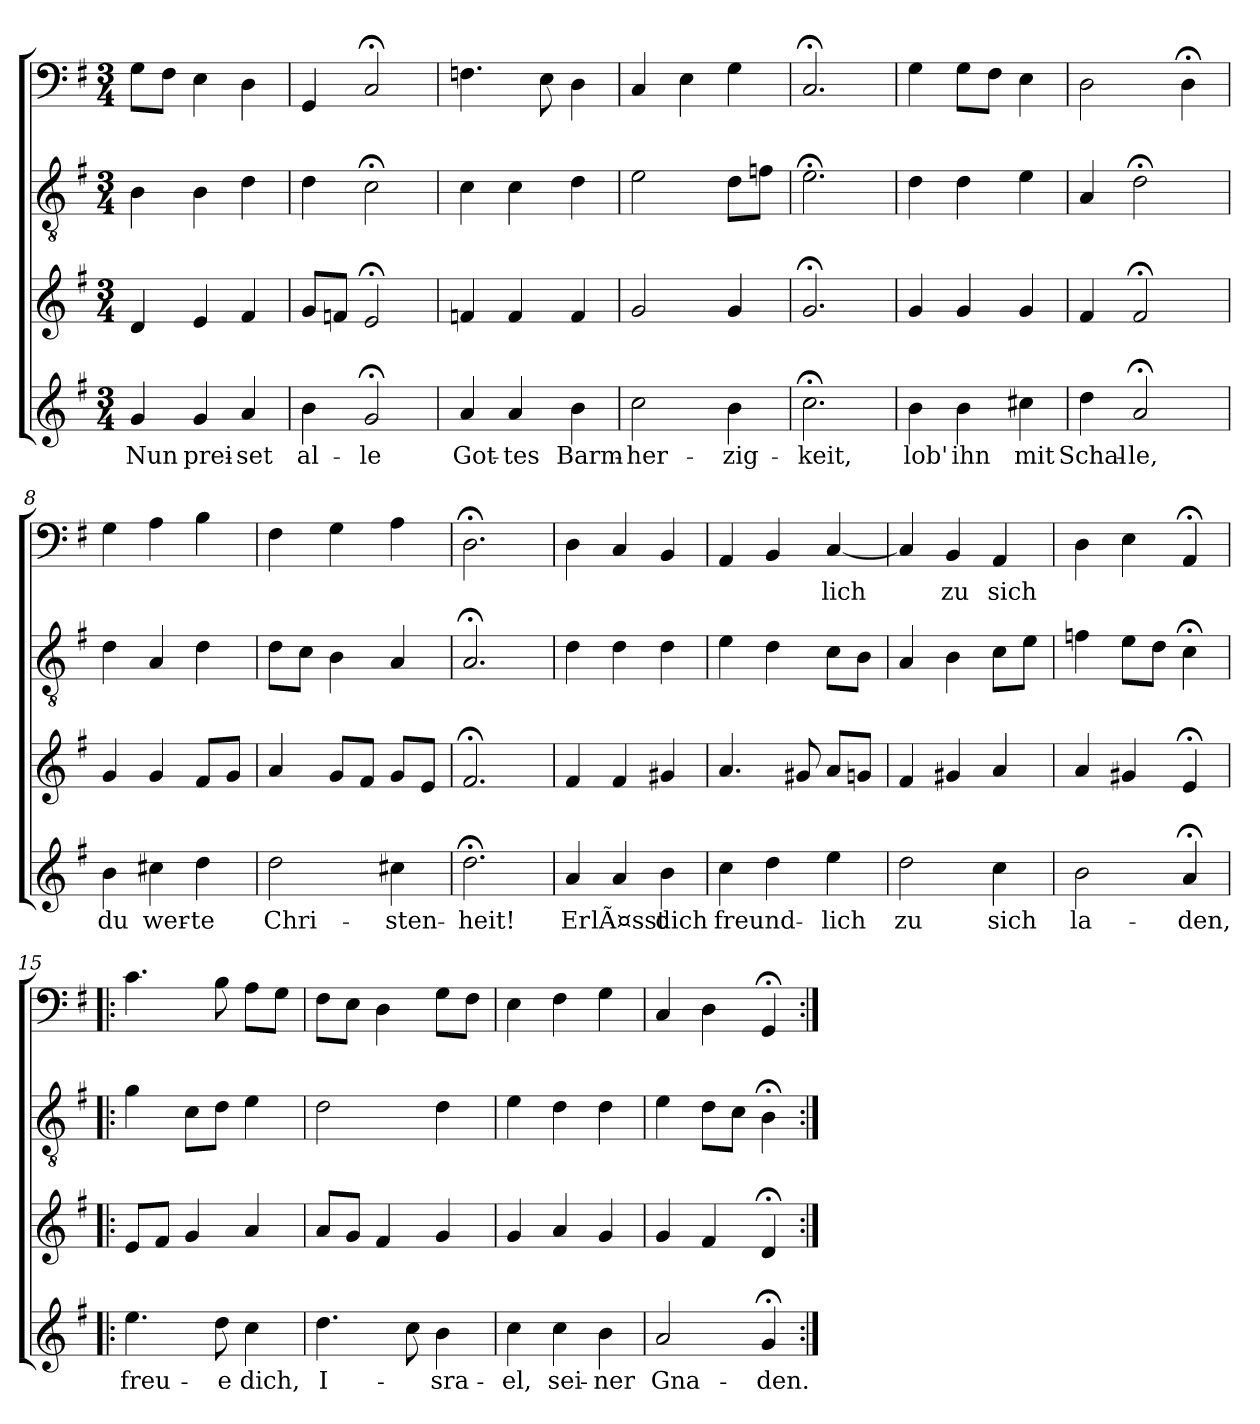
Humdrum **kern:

**kern	**text	**kern	**kern	**kern	**text
*part4	*part4	*part3	*part2	*part1	*part1
*staff4	*staff4	*staff3	*staff2	*staff1	*staff1
*clefG2	*	*clefG2	*clefGv2	*clefF4	*
*k[f#]	*	*k[f#]	*k[f#]	*k[f#]	*
*G:	*	*G:	*G:	*G:	*
*M3/4	*	*M3/4	*M3/4	*M3/4	*
=1	=1	=1	=1	=1	=1
4g	Nun	4d	4B	8GL	.
.	.	.	.	8F#J	.
4g	prei-	4e	4B	4E	.
4a	-set	4f#	4d	4D	.
=2	=2	=2	=2	=2	=2
4b	al-	8gL	4d	4GG	.
.	.	8fnJ	.	.	.
2g;<	-le	2e;<	2c;<	2C;<	.
=3	=3	=3	=3	=3	=3
4a	Got-	4fn	4c	4.Fn	.
4a	-tes	4f	4c	.	.
.	.	.	.	8E	.
4b	Barm-	4f	4d	4D	.
=4	=4	=4	=4	=4	=4
2cc	-her-	2g	2e	4C	.
.	.	.	.	4E	.
4b	-zig-	4g	8dL	4G	.
.	.	.	8fnJ	.	.
=5	=5	=5	=5	=5	=5
2.cc;<	-keit,	2.g;<	2.e;<	2.C;<	.
=6	=6	=6	=6	=6	=6
4b	lob'	4g	4d	4G	.
4b	ihn	4g	4d	8GL	.
.	.	.	.	8F#J	.
4cc#X	mit	4g	4e	4E	.
=7	=7	=7	=7	=7	=7
4dd	Schal-	4f#	4A	2D	.
2a;<	-le,	2f#;<	2d;<	.	.
.	.	.	.	4D;<	.
=8	=8	=8	=8	=8	=8
4b	du	4g	4d	4G	.
4cc#X	wer-	4g	4A	4A	.
4dd	-te	8f#L	4d	4B	.
.	.	8gJ	.	.	.
=9	=9	=9	=9	=9	=9
2dd	Chri-	4a	8dL	4F#	.
.	.	.	8cJ	.	.
.	.	8gL	4B	4G	.
.	.	8f#J	.	.	.
4cc#X	-sten-	8gL	4A	4A	.
.	.	8eJ	.	.	.
=10	=10	=10	=10	=10	=10
2.dd;<	-heit!	2.f#;<	2.A;<	2.D;<	.
=11	=11	=11	=11	=11	=11
4a	Er	4f#	4d	4D	.
4a	lÃ¤sst	4f#	4d	4C	.
4b	dich	4g#X	4d	4BB	.
=12	=12	=12	=12	=12	=12
4cc	freund-	4.a	4e	4AA	.
4dd	.	.	4d	4BB	.
.	.	8g#X	.	.	.
4ee	-lich	8aL	8cL	[4C	-lich
.	.	8gnJ	8BJ	.	.
=13	=13	=13	=13	=13	=13
2dd	zu	4f#	4A	4C]	.
.	.	4g#X	4B	4BB	zu
4cc	sich	4a	8cL	4AA	sich
.	.	.	8eJ	.	.
=14	=14	=14	=14	=14	=14
2b	la-	4a	4fn	4D	.
.	.	4g#X	8eL	4E	.
.	.	.	8dJ	.	.
4a;<	-den,	4e;<	4c;<	4AA;<	.
=15!|:	=15!|:	=15!|:	=15!|:	=15!|:	=15!|:
4.ee	freu-	8eL	4g	4.c	.
.	.	8f#J	.	.	.
.	.	4g	8cL	.	.
8dd	-e	.	8dJ	8B	.
4cc	dich,	4a	4e	8AL	.
.	.	.	.	8GJ	.
=16	=16	=16	=16	=16	=16
4.dd	I-	8aL	2d	8F#L	.
.	.	8gJ	.	8EJ	.
.	.	4f#	.	4D	.
8cc	.	.	.	.	.
4b	-sra-	4g	4d	8GL	.
.	.	.	.	8F#J	.
=17	=17	=17	=17	=17	=17
4cc	-el,	4g	4e	4E	.
4cc	sei-	4a	4d	4F#	.
4b	-ner	4g	4d	4G	.
=18	=18	=18	=18	=18	=18
2a	Gna-	4g	4e	4C	.
.	.	4f#	8dL	4D	.
.	.	.	8cJ	.	.
4g;<	-den.	4d;<	4B;<	4GG;<	.
=:|!	=:|!	=:|!	=:|!	=:|!	=:|!
*-	*-	*-	*-	*-	*-
